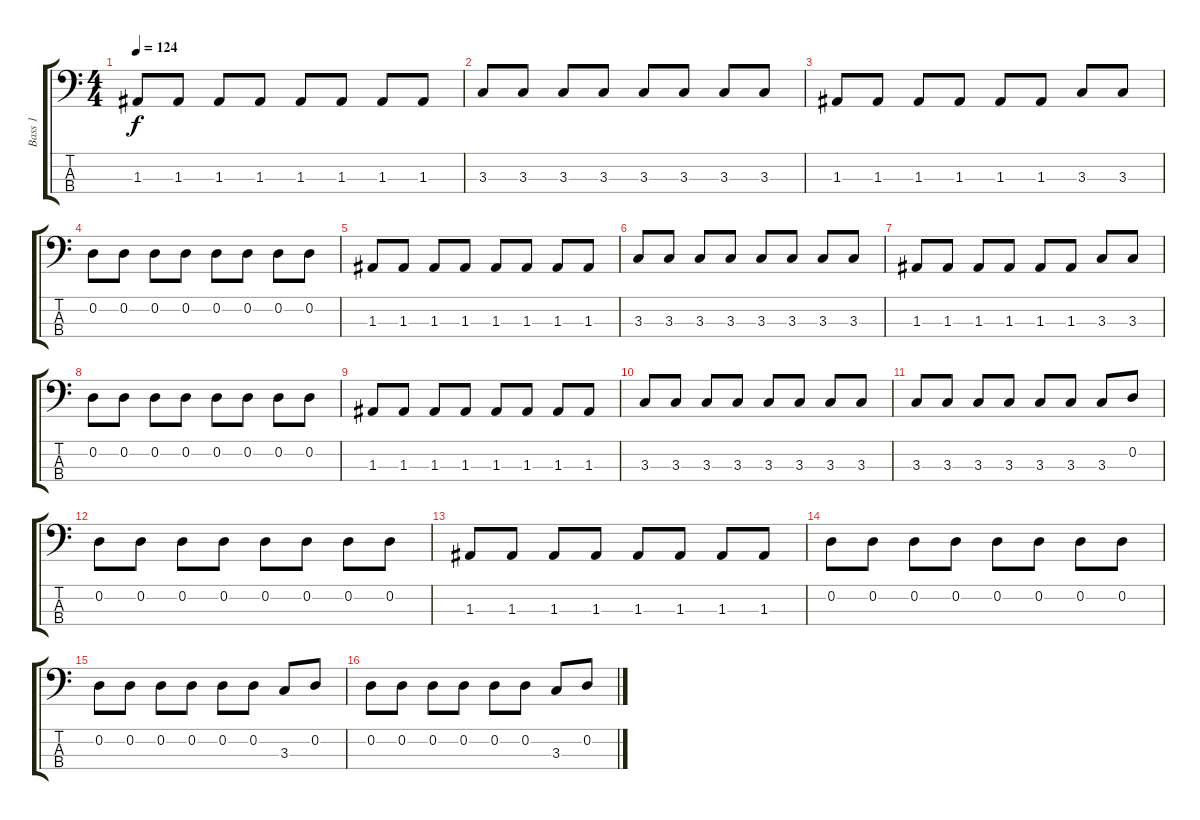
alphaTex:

\track ("Bass 1" "Bass 1") {instrument electricbasspick}
\staff {score tabs}
\tuning (G2 D2 A1 E1) {hide}
\ts (4 4)
\tempo 124
\clef f4
\ks c
1.3.8{dy f} 1.3.8 1.3.8 1.3.8 1.3.8 1.3.8 1.3.8 1.3.8 |
3.3.8 3.3.8 3.3.8 3.3.8 3.3.8 3.3.8 3.3.8 3.3.8 |
1.3.8 1.3.8 1.3.8 1.3.8 1.3.8 1.3.8 3.3.8 3.3.8 |
0.2.8 0.2.8 0.2.8 0.2.8 0.2.8 0.2.8 0.2.8 0.2.8 |
1.3.8 1.3.8 1.3.8 1.3.8 1.3.8 1.3.8 1.3.8 1.3.8 |
3.3.8 3.3.8 3.3.8 3.3.8 3.3.8 3.3.8 3.3.8 3.3.8 |
1.3.8 1.3.8 1.3.8 1.3.8 1.3.8 1.3.8 3.3.8 3.3.8 |
0.2.8 0.2.8 0.2.8 0.2.8 0.2.8 0.2.8 0.2.8 0.2.8 |
1.3.8 1.3.8 1.3.8 1.3.8 1.3.8 1.3.8 1.3.8 1.3.8 |
3.3.8 3.3.8 3.3.8 3.3.8 3.3.8 3.3.8 3.3.8 3.3.8 |
3.3.8 3.3.8 3.3.8 3.3.8 3.3.8 3.3.8 3.3.8 0.2.8 |
0.2.8 0.2.8 0.2.8 0.2.8 0.2.8 0.2.8 0.2.8 0.2.8 |
1.3.8 1.3.8 1.3.8 1.3.8 1.3.8 1.3.8 1.3.8 1.3.8 |
0.2.8 0.2.8 0.2.8 0.2.8 0.2.8 0.2.8 0.2.8 0.2.8 |
0.2.8 0.2.8 0.2.8 0.2.8 0.2.8 0.2.8 3.3.8 0.2.8 |
0.2.8 0.2.8 0.2.8 0.2.8 0.2.8 0.2.8 3.3.8 0.2.8
